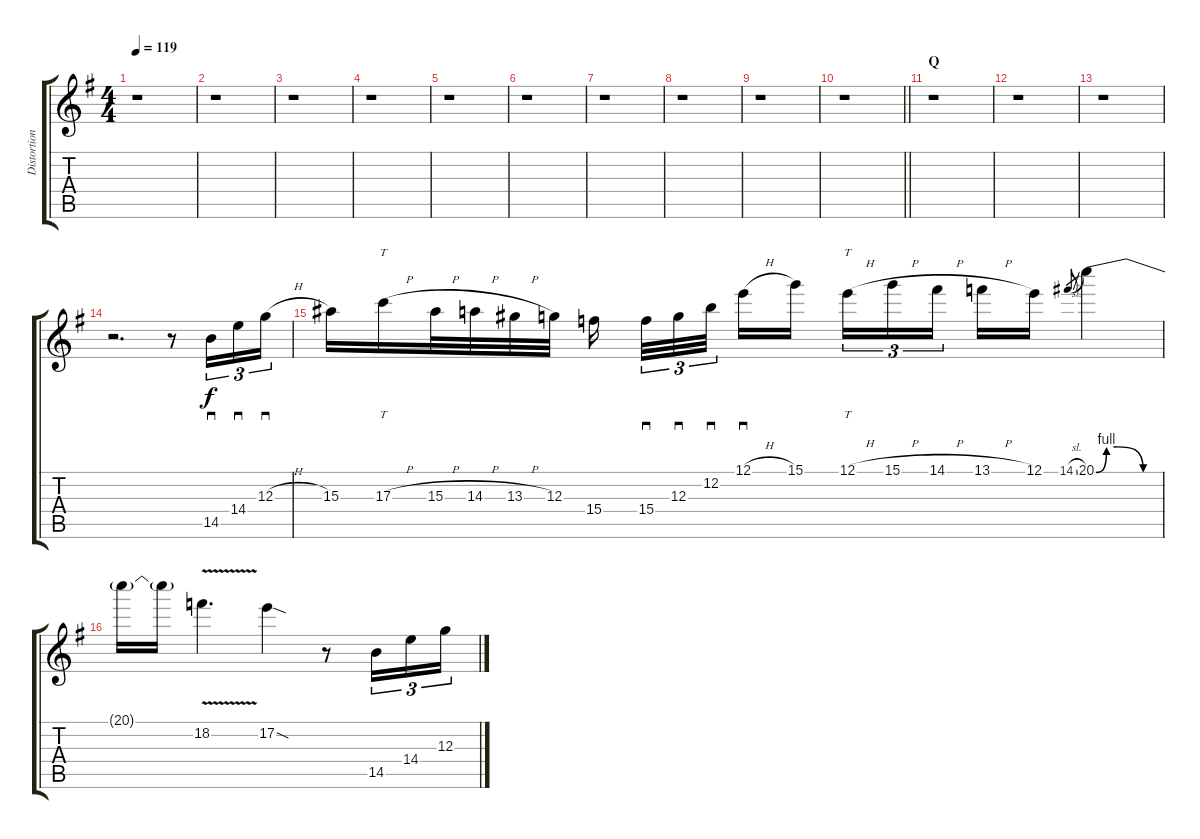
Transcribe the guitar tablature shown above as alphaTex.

\track ("Distortion 3" "Distortion") {instrument distortionguitar}
\staff {score tabs}
\tuning (E4 B3 G3 D3 A2 E2) {hide}
\ts (4 4)
\tempo 119
\clef g2
\ks g
r.1{dy f} |
r.1 |
r.1 |
r.1 |
r.1 |
r.1 |
r.1 |
r.1 |
r.1 |
\barLineRight lightlight
r.1 |
\section ("" "Q")
r.1 |
r.1 |
r.1 |
r.2{d} r.8 14.5.16{sd tu (3 2)} 14.4.16{sd tu (3 2)} 12.3{h}.16{sd tu (3 2)} |
15.3.16 17.3{h}.16{tt} 15.3{h}.32 14.3{h}.32 13.3{h}.32 12.3.32 15.4.16{beam splitsecondary} 15.4.32{sd tu (3 2)} 12.3.32{sd tu (3 2)} 12.2.32{sd tu (3 2) beam splitsecondary} 12.1{h}.16{sd} 15.1.16 12.1{h}.16{tt tu (3 2)} 15.1{h}.16{tu (3 2)} 14.1{h}.16{tu (3 2) beam splitsecondary} 13.1{h}.16 12.1.16 14.1{sl}.8{gr} 20.1{be (custom 0 0 10 4 20 4 45 0 60 0)}.4 |
20.1{t}.16 20.1{t}.16 18.2{v}.4{d} 17.2{sod}.4 r.8 14.5.16{tu (3 2)} 14.4.16{tu (3 2)} 12.3{h}.16{tu (3 2)}
